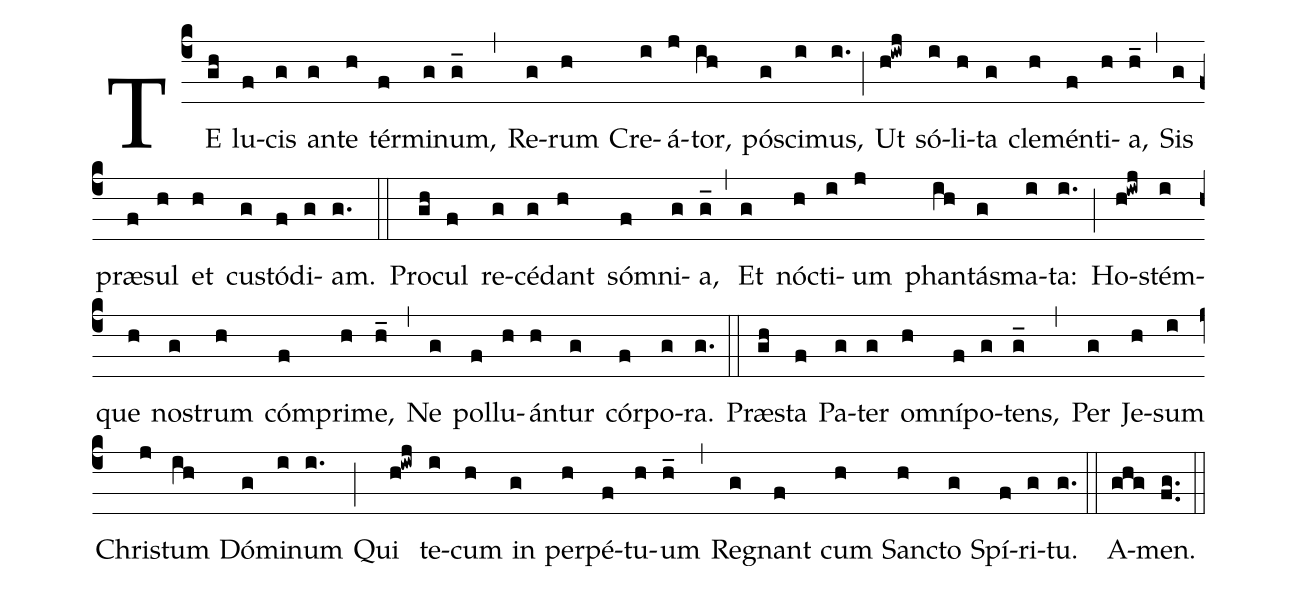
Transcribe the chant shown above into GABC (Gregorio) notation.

%%
(c4)
TE(gh) lu(f)cis(g) an(g)te(h) tér(f)mi(g)num,(g_) (,)
Re(g)rum(h) Cre(i)á(j)tor,(ih) pó(g)sci(i)mus,(i.) (;)
Ut(h!iwj) só(i)li(h)ta(g) cle(h)mén(f)ti(h)a,(h_) (,)
Sis(g) præ(f)sul(h) et(h) cu(g)stó(f)di(g)am.(g.) (::)

Pro(gh)cul(f) re(g)cé(g)dant(h) sóm(f)ni(g)a,(g_) (,)
Et(g) nó(h)cti(i)um(j) phan(ih)tás(g)ma(i)ta:(i.) (;)
Ho(h!iwj)stém(i)que(h) no(g)strum(h) cóm(f)pri(h)me,(h_) (,)
Ne(g) pol(f)lu(h)án(h)tur(g) cór(f)po(g)ra.(g.) (::)

Præ(gh)sta(f) Pa(g)ter(g) om(h)ní(f)po(g)tens,(g_) (,)
Per(g) Je(h)sum(i) Chri(j)stum(ih) Dó(g)mi(i)num(i.) (;)
Qui(h!iwj) te(i)cum(h) in(g) per(h)pé(f)tu(h)um(h_) (,)
Re(g)gnant(f) cum(h) San(h)cto(g) Spí(f)ri(g)tu.(g.) (::)

A(ghg)men.(f.g..) (::)
